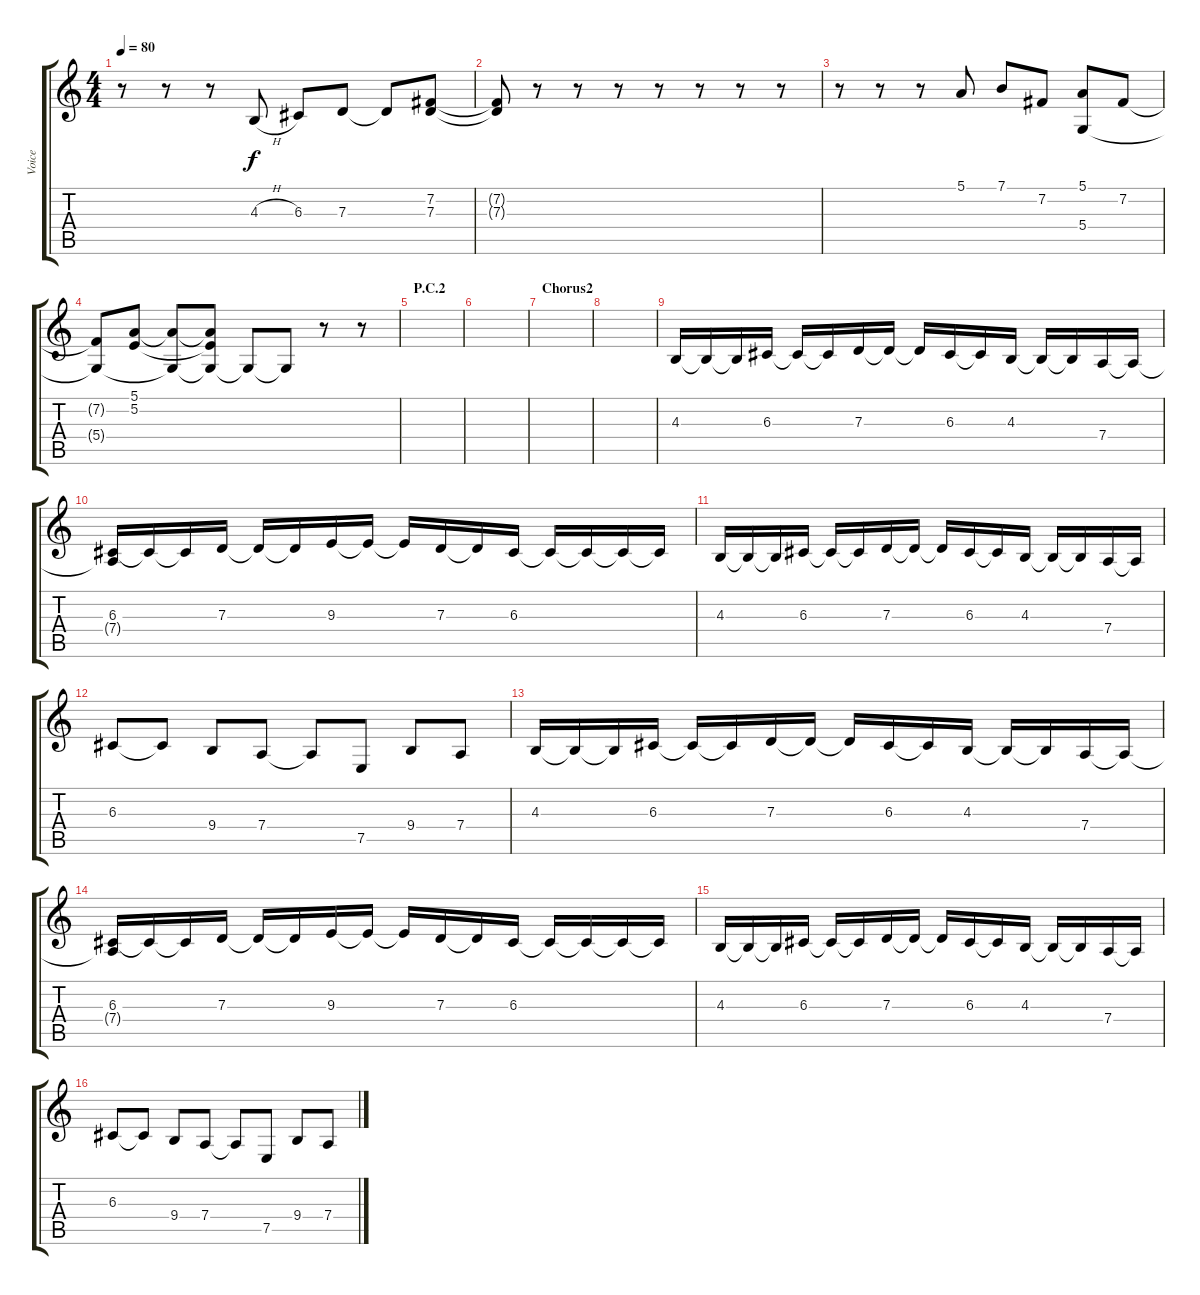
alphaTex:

\track ("Voice" "Voice") {instrument stringensemble1}
\staff {score tabs}
\tuning (E4 B3 G3 D3 A2 E2) {hide}
\ts (4 4)
\tempo 80
\clef g2
\ks c
r.8{dy f} r.8 r.8 4.3{h}.8 6.3.8 7.3.8 7.3{t}.8 (7.2 7.3).8 |
(7.2{t} 7.3{t}).8 r.8 r.8 r.8 r.8 r.8 r.8 r.8 |
r.8 r.8 r.8 5.1.8 7.1.8 7.2.8 (5.1 5.4{t}).8 7.2.8 |
(7.2{t} 5.4{t}).8 (5.1 5.2).8 (5.1{t} 5.4{t}).8 (5.1{t} 5.2{t} 5.4{t}).8 5.4{t}.8 5.4{t}.8 r.8 r.8 |
\section ("" "P.C.2")
|
|
\section ("" "Chorus2")
|
|
4.3.16 4.3{t}.16 4.3{t}.16 6.3.16 6.3{t}.16 6.3{t}.16 7.3.16 7.3{t}.16 7.3{t}.16 6.3.16 6.3{t}.16 4.3.16 4.3{t}.16 4.3{t}.16 7.4.16 7.4{t}.16 |
(6.3 7.4{t}).16 6.3{t}.16 6.3{t}.16 7.3.16 7.3{t}.16 7.3{t}.16 9.3.16 9.3{t}.16 9.3{t}.16 7.3.16 7.3{t}.16 6.3.16 6.3{t}.16 6.3{t}.16 6.3{t}.16 6.3{t}.16 |
4.3.16 4.3{t}.16 4.3{t}.16 6.3.16 6.3{t}.16 6.3{t}.16 7.3.16 7.3{t}.16 7.3{t}.16 6.3.16 6.3{t}.16 4.3.16 4.3{t}.16 4.3{t}.16 7.4.16 7.4{t}.16 |
6.3.8 6.3{t}.8 9.4.8 7.4.8 7.4{t}.8 7.5.8 9.4.8 7.4.8 |
4.3.16 4.3{t}.16 4.3{t}.16 6.3.16 6.3{t}.16 6.3{t}.16 7.3.16 7.3{t}.16 7.3{t}.16 6.3.16 6.3{t}.16 4.3.16 4.3{t}.16 4.3{t}.16 7.4.16 7.4{t}.16 |
(6.3 7.4{t}).16 6.3{t}.16 6.3{t}.16 7.3.16 7.3{t}.16 7.3{t}.16 9.3.16 9.3{t}.16 9.3{t}.16 7.3.16 7.3{t}.16 6.3.16 6.3{t}.16 6.3{t}.16 6.3{t}.16 6.3{t}.16 |
4.3.16 4.3{t}.16 4.3{t}.16 6.3.16 6.3{t}.16 6.3{t}.16 7.3.16 7.3{t}.16 7.3{t}.16 6.3.16 6.3{t}.16 4.3.16 4.3{t}.16 4.3{t}.16 7.4.16 7.4{t}.16 |
6.3.8 6.3{t}.8 9.4.8 7.4.8 7.4{t}.8 7.5.8 9.4.8 7.4.8
